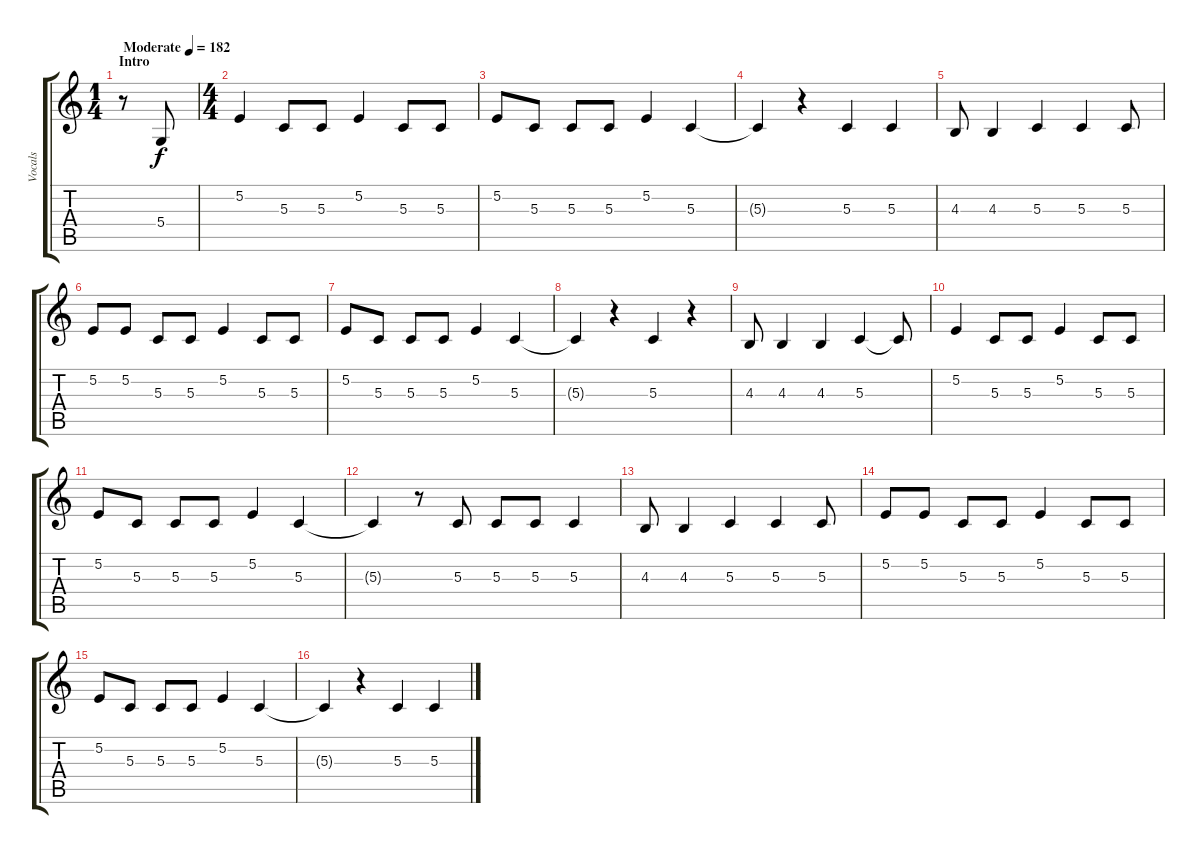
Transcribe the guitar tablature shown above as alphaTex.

\track ("Vocals" "Vocals") {instrument altosax}
\staff {score tabs}
\tuning (E4 B3 G3 D3 A2 E2) {hide}
\ts (1 4)
\section ("" "Intro")
\tempo (182 "Moderate")
\clef g2
\ks c
r.8{dy f instrument altosax} 5.4.8 |
\ts (4 4)
5.2.4 5.3.8 5.3.8 5.2.4 5.3.8 5.3.8 |
5.2.8 5.3.8 5.3.8 5.3.8 5.2.4 5.3.4 |
5.3{t}.4 r.4 5.3.4 5.3.4 |
4.3.8 4.3.4 5.3.4 5.3.4 5.3.8 |
5.2.8 5.2.8 5.3.8 5.3.8 5.2.4 5.3.8 5.3.8 |
5.2.8 5.3.8 5.3.8 5.3.8 5.2.4 5.3.4 |
5.3{t}.4 r.4 5.3.4 r.4 |
4.3.8 4.3.4 4.3.4 5.3.4 5.3{t}.8 |
5.2.4 5.3.8 5.3.8 5.2.4 5.3.8 5.3.8 |
5.2.8 5.3.8 5.3.8 5.3.8 5.2.4 5.3.4 |
5.3{t}.4 r.8 5.3.8 5.3.8 5.3.8 5.3.4 |
4.3.8 4.3.4 5.3.4 5.3.4 5.3.8 |
5.2.8 5.2.8 5.3.8 5.3.8 5.2.4 5.3.8 5.3.8 |
5.2.8 5.3.8 5.3.8 5.3.8 5.2.4 5.3.4 |
5.3{t}.4 r.4 5.3.4 5.3.4
